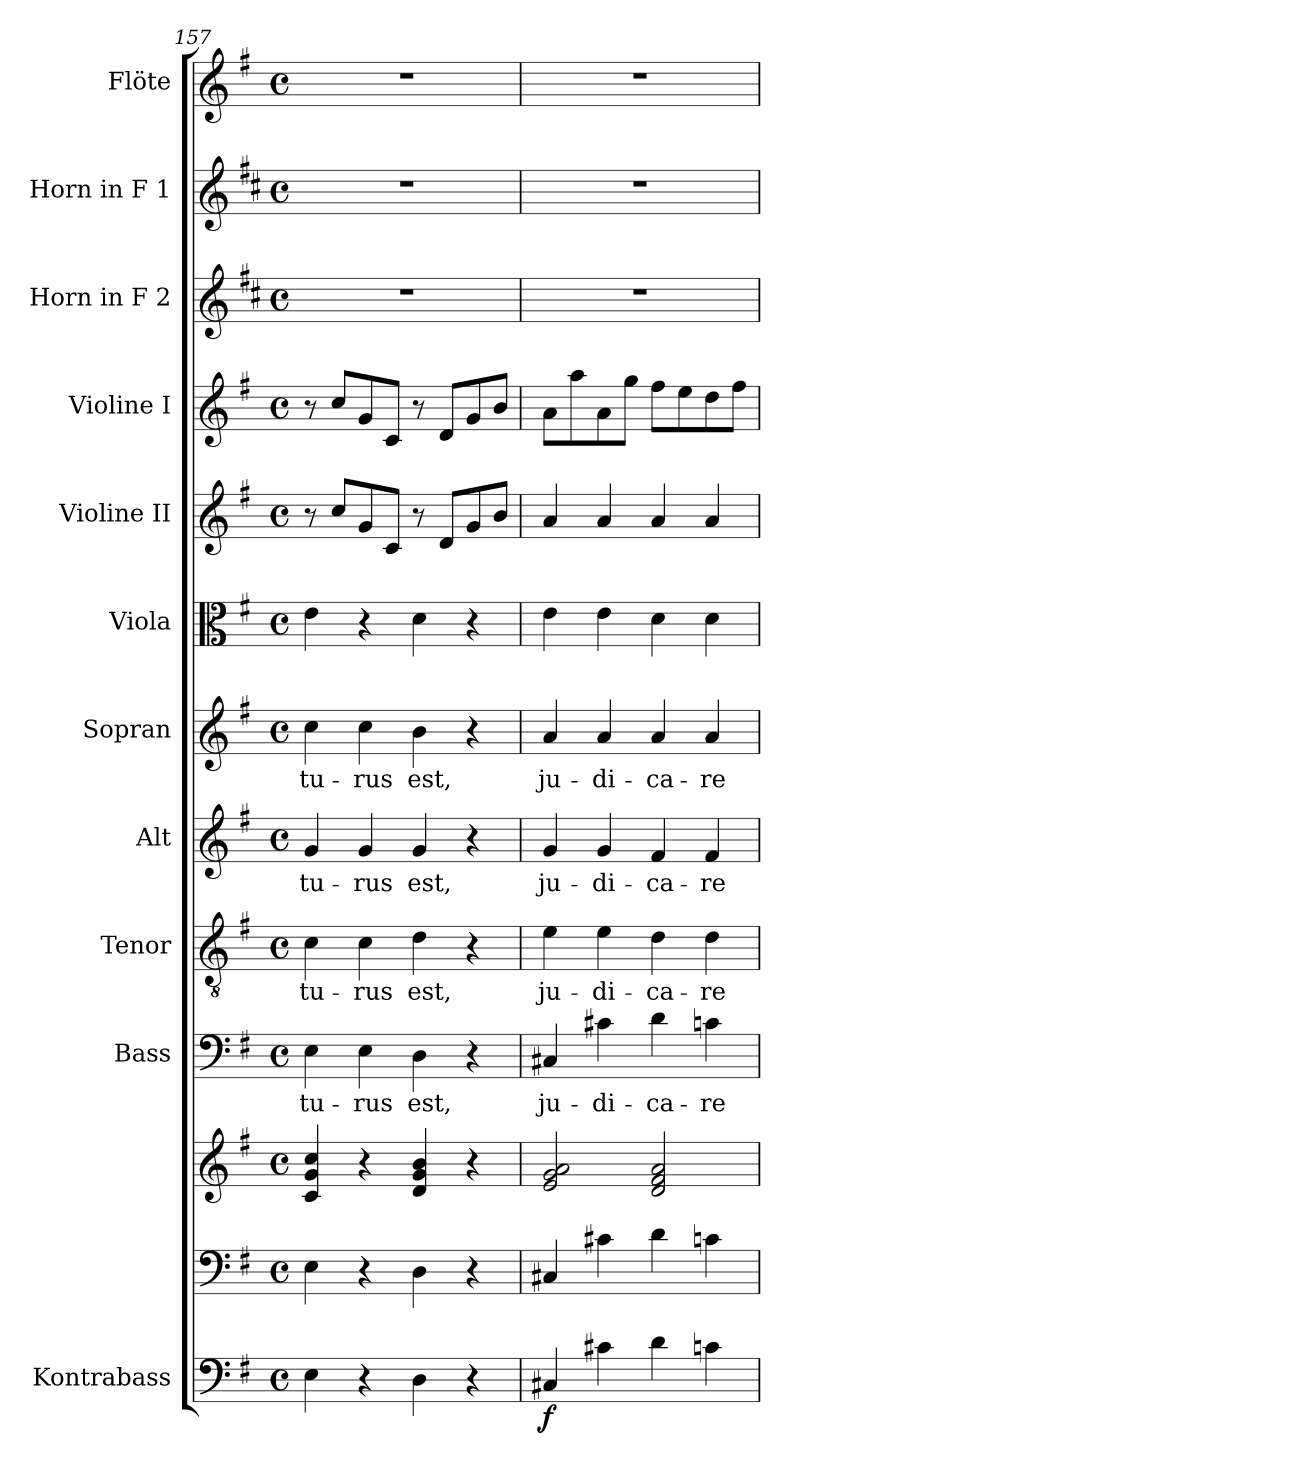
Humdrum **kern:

**kern	**dynam	**kern	**kern	**kern	**text	**kern	**text	**kern	**text	**kern	**text	**kern	**kern	**kern	**kern	**kern	**kern
*part12	*part12	*part11	*part11	*part10	*part10	*part9	*part9	*part8	*part8	*part7	*part7	*part6	*part5	*part4	*part3	*part2	*part1
*staff13	*staff13	*staff12	*staff11	*staff10	*staff10	*staff9	*staff9	*staff8	*staff8	*staff7	*staff7	*staff6	*staff5	*staff4	*staff3	*staff2	*staff1
*I"Kontrabass	*	*	*	*I"Bass	*	*I"Tenor	*	*I"Alt	*	*I"Sopran	*	*I"Viola	*I"Violine II	*I"Violine I	*I"Horn in F 2	*I"Horn in F 1	*I"Flöte
*I'Kb.	*	*	*	*I'B.	*	*I'T.	*	*I'A.	*	*I'S.	*	*I'Vla.	*I'Vl. II	*I'Vl. I	*	*	*I'Fl.
*clefF4	*	*clefF4	*clefG2	*clefF4	*	*clefGv2	*	*clefG2	*	*clefG2	*	*clefC3	*clefG2	*clefG2	*clefG2	*clefG2	*clefG2
*ITrd7c12	*	*	*	*	*	*	*	*	*	*	*	*	*	*	*ITrd4c7	*ITrd4c7	*
*k[f#]	*	*k[f#]	*k[f#]	*k[f#]	*	*k[f#]	*	*k[f#]	*	*k[f#]	*	*k[f#]	*k[f#]	*k[f#]	*k[f#]	*k[f#]	*k[f#]
*G:	*	*G:	*G:	*G:	*	*G:	*	*G:	*	*G:	*	*G:	*G:	*G:	*G:	*G:	*G:
*M4/4	*	*M4/4	*M4/4	*M4/4	*	*M4/4	*	*M4/4	*	*M4/4	*	*M4/4	*M4/4	*M4/4	*M4/4	*M4/4	*M4/4
*met(c)	*	*met(c)	*met(c)	*met(c)	*	*met(c)	*	*met(c)	*	*met(c)	*	*met(c)	*met(c)	*met(c)	*met(c)	*met(c)	*met(c)
=157	=157	=157	=157	=157	=157	=157	=157	=157	=157	=157	=157	=157	=157	=157	=157	=157	=157
!	!	!	!	!	!LO:LY:b	!	!LO:LY:b	!	!LO:LY:b	!	!LO:LY:b	!	!	!	!	!	!
4EE\	.	4E\	4c/ 4g/ 4cc/	4E\	-tu-	4c\	-tu-	4g/	-tu-	4cc\	-tu-	4e\	8r	8r	1r	1r	1r
.	.	.	.	.	.	.	.	.	.	.	.	.	8cc/L	8cc/L	.	.	.
!	!	!	!	!	!LO:LY:b	!	!LO:LY:b	!	!LO:LY:b	!	!LO:LY:b	!	!	!	!	!	!
4r	.	4r	4r	4E\	-rus	4c\	-rus	4g/	-rus	4cc\	-rus	4r	8g/	8g/	.	.	.
.	.	.	.	.	.	.	.	.	.	.	.	.	8c/J	8c/J	.	.	.
!	!	!	!	!	!LO:LY:b	!	!LO:LY:b	!	!LO:LY:b	!	!LO:LY:b	!	!	!	!	!	!
4DD\	.	4D\	4d/ 4g/ 4b/	4D\	est,	4d\	est,	4g/	est,	4b\	est,	4d\	8r	8r	.	.	.
.	.	.	.	.	.	.	.	.	.	.	.	.	8d/L	8d/L	.	.	.
4r	.	4r	4r	4r	.	4r	.	4r	.	4r	.	4r	8g/	8g/	.	.	.
.	.	.	.	.	.	.	.	.	.	.	.	.	8b/J	8b/J	.	.	.
=158	=158	=158	=158	=158	=158	=158	=158	=158	=158	=158	=158	=158	=158	=158	=158	=158	=158
!	!LO:DY:b	!	!	!	!LO:LY:b	!	!LO:LY:b	!	!LO:LY:b	!	!LO:LY:b	!	!	!	!	!	!
4CC#X/	f	4C#X/	2e/ 2g/ 2a/	4C#X/	ju-	4e\	ju-	4g/	ju-	4a/	ju-	4e\	4a/	8a\L	1r	1r	1r
.	.	.	.	.	.	.	.	.	.	.	.	.	.	8aa\	.	.	.
!	!	!	!	!	!LO:LY:b	!	!LO:LY:b	!	!LO:LY:b	!	!LO:LY:b	!	!	!	!	!	!
4C#X\	.	4c#X\	.	4c#X\	-di-	4e\	-di-	4g/	-di-	4a/	-di-	4e\	4a/	8a\	.	.	.
.	.	.	.	.	.	.	.	.	.	.	.	.	.	8gg\J	.	.	.
!	!	!	!	!	!LO:LY:b	!	!LO:LY:b	!	!LO:LY:b	!	!LO:LY:b	!	!	!	!	!	!
4D\	.	4d\	2d/ 2f#/ 2a/	4d\	-ca-	4d\	-ca-	4f#/	-ca-	4a/	-ca-	4d\	4a/	8ff#\L	.	.	.
.	.	.	.	.	.	.	.	.	.	.	.	.	.	8ee\	.	.	.
!	!	!	!	!	!LO:LY:b	!	!LO:LY:b	!	!LO:LY:b	!	!LO:LY:b	!	!	!	!	!	!
4Cn\	.	4cn\	.	4cn\	-re	4d\	-re	4f#/	-re	4a/	-re	4d\	4a/	8dd\	.	.	.
.	.	.	.	.	.	.	.	.	.	.	.	.	.	8ff#\J	.	.	.
=	=	=	=	=	=	=	=	=	=	=	=	=	=	=	=	=	=
*-	*-	*-	*-	*-	*-	*-	*-	*-	*-	*-	*-	*-	*-	*-	*-	*-	*-
